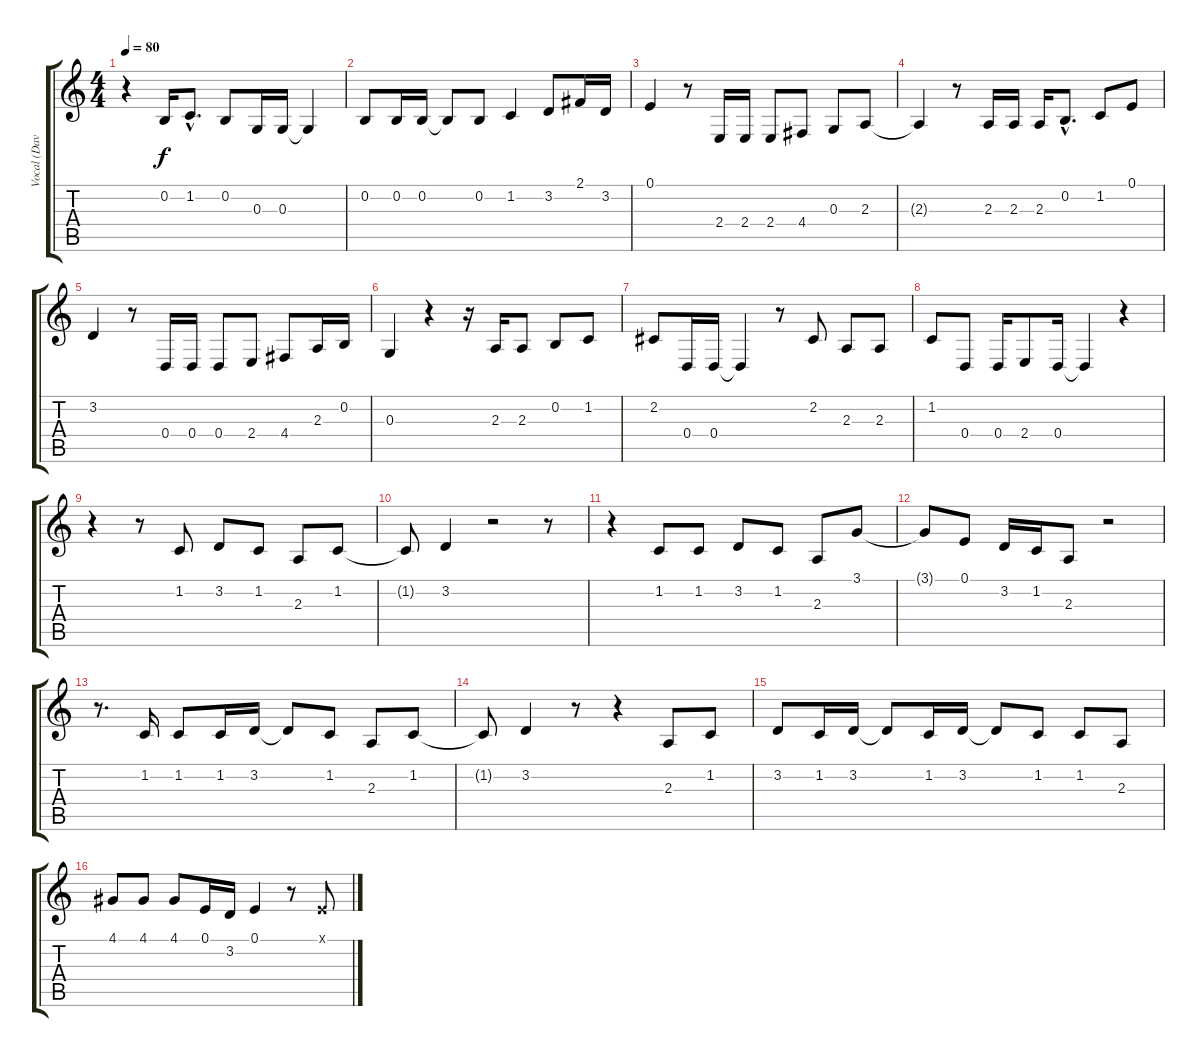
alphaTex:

\track ("Vocal (David Bowie)" "Vocal (Dav") {instrument koto}
\staff {score tabs}
\tuning (E4 B3 G3 D3 A2 E2) {hide}
\ts (4 4)
\tempo 80
\clef g2
\ks c
r.4{dy f} 0.2.16 1.2{hac}.8{d} 0.2.8 0.3.16 0.3.16 0.3{t}.4 |
0.2.8 0.2.16 0.2.16 0.2{t}.8 0.2.8 1.2.4 3.2.8 2.1.16 3.2.16 |
0.1.4 r.8 2.4.16 2.4.16 2.4.8 4.4.8 0.3.8 2.3.8 |
2.3{t}.4 r.8 2.3.16 2.3.16 2.3.16 0.2{hac}.8{d} 1.2.8 0.1.8 |
3.2.4 r.8 0.4.16 0.4.16 0.4.8 2.4.8 4.4.8 2.3.16 0.2.16 |
0.3.4 r.4 r.16 2.3.16 2.3.8 0.2.8 1.2.8 |
2.2.8 0.4.16 0.4.16 0.4{t}.4 r.8 2.2.8 2.3.8 2.3.8 |
1.2.8 0.4.8 0.4.16 2.4.8 0.4.16 0.4{t}.4 r.4 |
r.4 r.8 1.2.8 3.2.8 1.2.8 2.3.8 1.2.8 |
1.2{t}.8 3.2.4 r.2 r.8 |
r.4 1.2.8 1.2.8 3.2.8 1.2.8 2.3.8 3.1.8 |
3.1{t}.8 0.1.8 3.2.16 1.2.16 2.3.8 r.2 |
r.8{d} 1.2.16 1.2.8 1.2.16 3.2.16 3.2{t}.8 1.2.8 2.3.8 1.2.8 |
1.2{t}.8 3.2.4 r.8 r.4 2.3.8 1.2.8 |
3.2.8 1.2.16 3.2.16 3.2{t}.8 1.2.16 3.2.16 3.2{t}.8 1.2.8 1.2.8 2.3.8 |
4.1.8 4.1.8 4.1.8 0.1.16 3.2.16 0.1.4 r.8 0.1{x}.8
